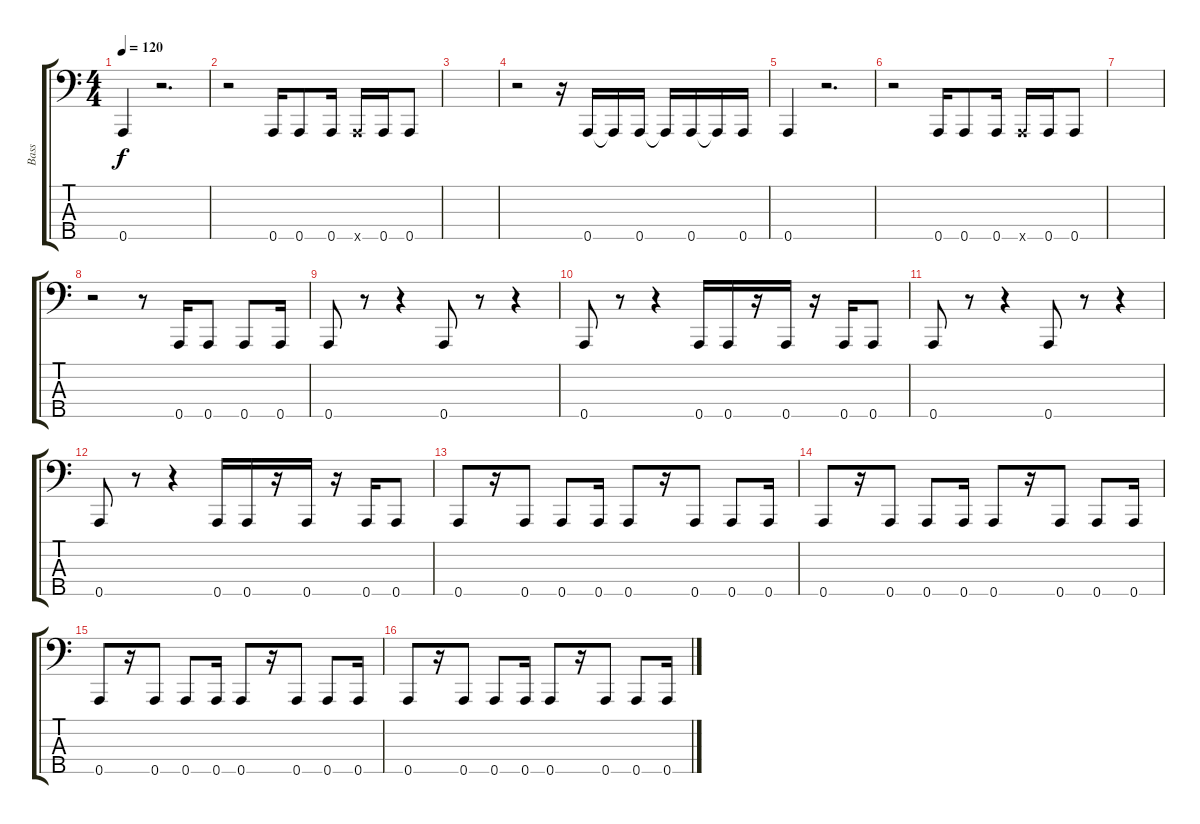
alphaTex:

\track ("Bass" "Bass") {instrument electricbassfinger}
\staff {score tabs}
\tuning (G2 D2 A1 E1 A0) {hide}
\ts (4 4)
\tempo 120
\clef f4
\ks c
0.5.4{dy f instrument slapbass2} r.2{d} |
r.2 0.5.16 0.5.8 0.5.16 0.5{x}.16 0.5.16 0.5.8 |
|
r.2 r.16 0.5.16 0.5{t}.16 0.5.16 0.5{t}.16 0.5.16 0.5{t}.16 0.5.16 |
0.5.4 r.2{d} |
r.2 0.5.16 0.5.8 0.5.16 0.5{x}.16 0.5.16 0.5.8 |
|
r.2 r.8 0.5.16 0.5.8 0.5.8 0.5.16 |
0.5.8 r.8 r.4 0.5.8 r.8 r.4 |
0.5.8 r.8 r.4 0.5.16 0.5.16 r.16 0.5.16 r.16 0.5.16 0.5.8 |
0.5.8 r.8 r.4 0.5.8 r.8 r.4 |
0.5.8 r.8 r.4 0.5.16 0.5.16 r.16 0.5.16 r.16 0.5.16 0.5.8 |
0.5.8 r.16 0.5.8 0.5.8 0.5.16 0.5.8 r.16 0.5.8 0.5.8 0.5.16 |
0.5.8 r.16 0.5.8 0.5.8 0.5.16 0.5.8 r.16 0.5.8 0.5.8 0.5.16 |
0.5.8 r.16 0.5.8 0.5.8 0.5.16 0.5.8 r.16 0.5.8 0.5.8 0.5.16 |
0.5.8 r.16 0.5.8 0.5.8 0.5.16 0.5.8 r.16 0.5.8 0.5.8 0.5.16
